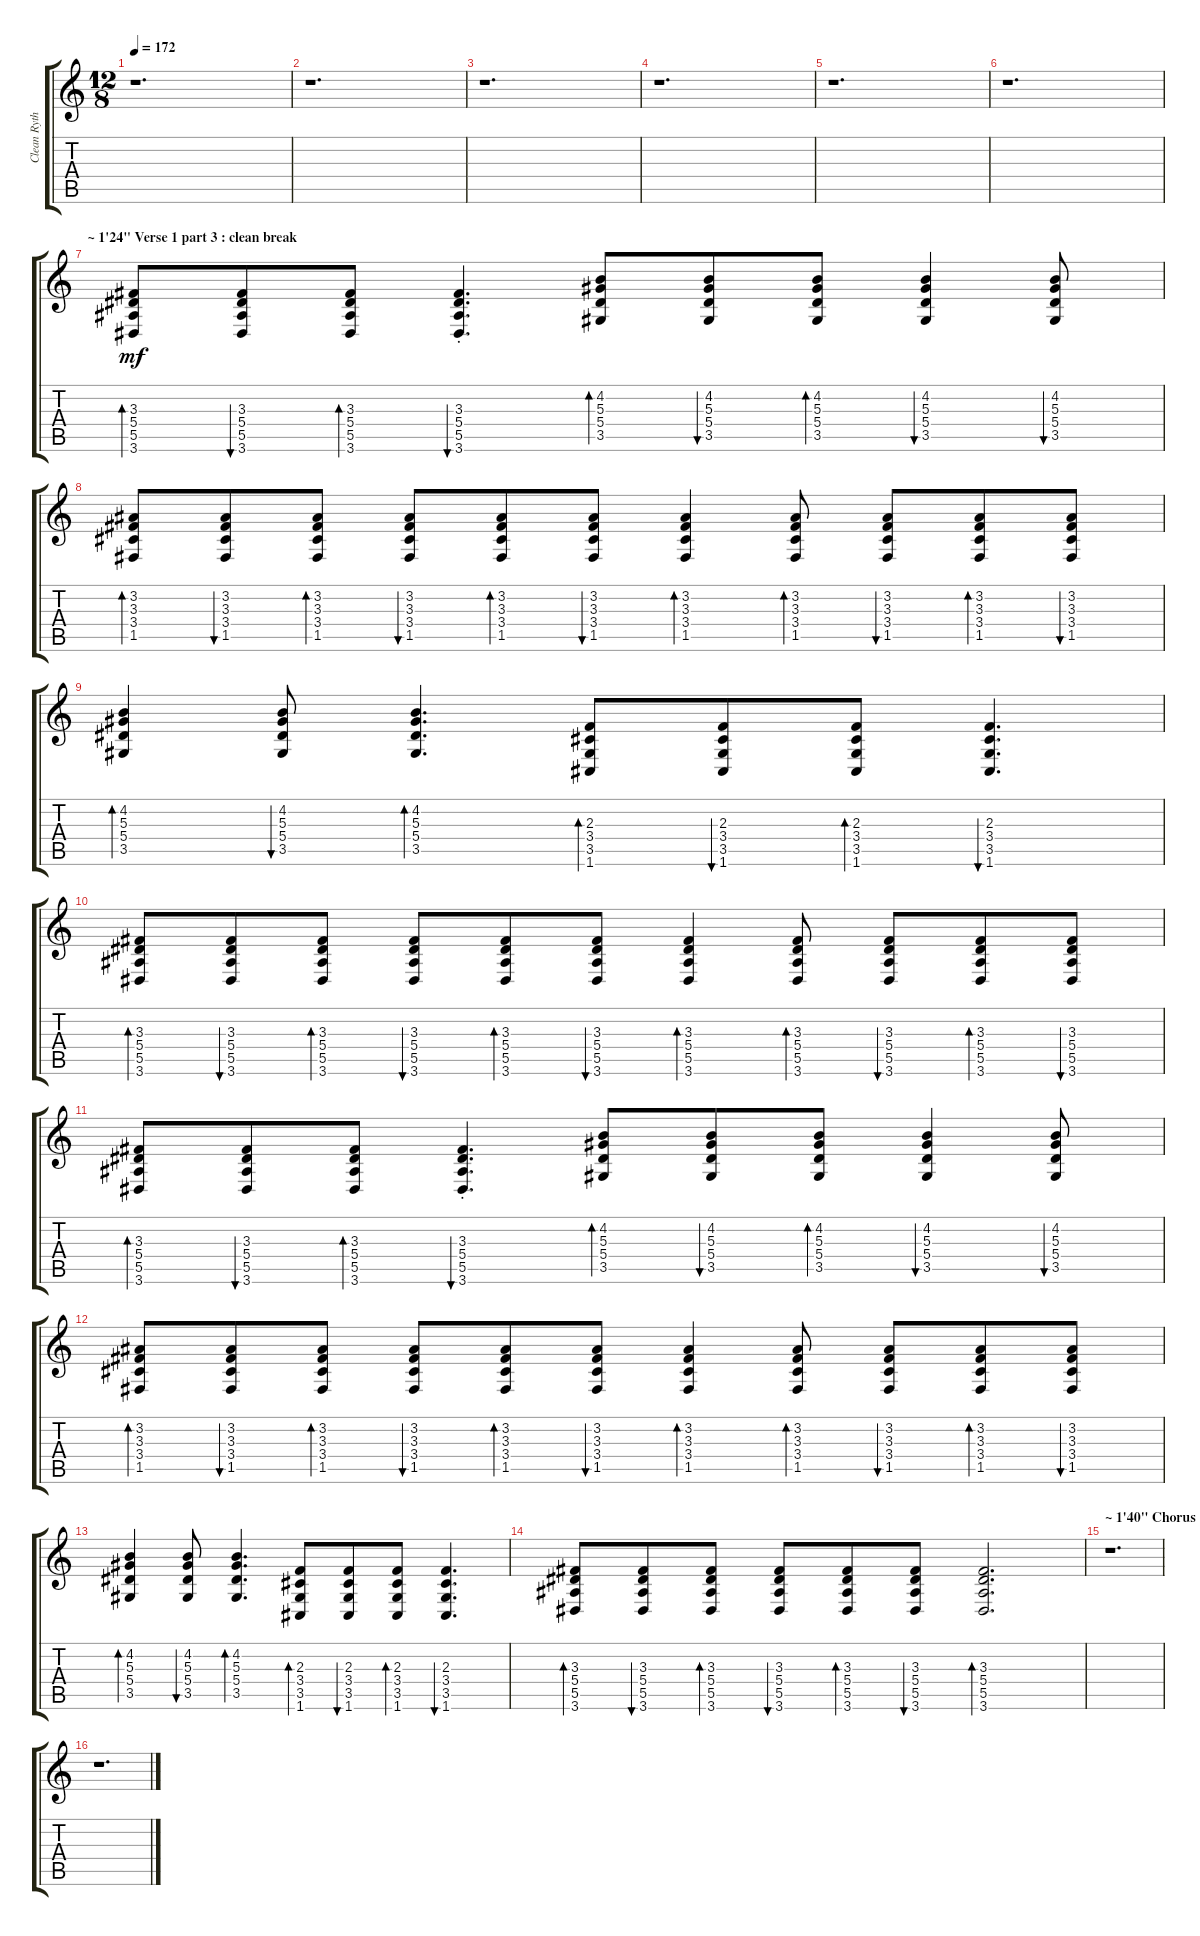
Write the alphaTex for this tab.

\track ("Clean Rythm/Lead - Alex Kautz" "Clean Ryth") {instrument electricguitarjazz}
\staff {score tabs}
\tuning (C4 G3 Eb3 Bb2 F2 C2) {hide}
\ts (12 8)
\tempo 172
\clef g2
\ks c
r.1{d dy mf} |
r.1{d} |
r.1{d} |
r.1{d} |
r.1{d} |
r.1{d} |
\section ("" "~ 1'24\" Verse 1 part 3 : clean break")
(3.3 5.4 5.5 3.6).8{bd 120} (3.3 5.4 5.5 3.6).8{bu 120} (3.3 5.4 5.5 3.6).8{bd 120} (3.3{st} 5.4 5.5 3.6).4{d bu 120} (4.2 5.3 5.4 3.5).8{bd 120} (4.2 5.3 5.4 3.5).8{bu 120} (4.2 5.3 5.4 3.5).8{bd 120} (4.2 5.3 5.4 3.5).4{bu 120} (4.2 5.3 5.4 3.5).8{bu 120} |
(3.2 3.3 3.4 1.5).8{bd 240} (3.2 3.3 3.4 1.5).8{bu 240} (3.2 3.3 3.4 1.5).8{bd 240} (3.2 3.3 3.4 1.5).8{bu 240} (3.2 3.3 3.4 1.5).8{bd 240} (3.2 3.3 3.4 1.5).8{bu 240} (3.2 3.3 3.4 1.5).4{bd 120} (3.2 3.3 3.4 1.5).8{bd 240} (3.2 3.3 3.4 1.5).8{bu 240} (3.2 3.3 3.4 1.5).8{bd 240} (3.2 3.3 3.4 1.5).8{bu 120} |
(4.2 5.3 5.4 3.5).4{bd 240} (4.2 5.3 5.4 3.5).8{bu 240} (4.2 5.3 5.4 3.5).4{d bd 240} (2.3 3.4 3.5 1.6).8{bd 240} (2.3 3.4 3.5 1.6).8{bu 240} (2.3 3.4 3.5 1.6).8{bd 240} (2.3 3.4 3.5 1.6).4{d bu 240} |
(3.3 5.4 5.5 3.6).8{bd 240} (3.3 5.4 5.5 3.6).8{bu 240} (3.3 5.4 5.5 3.6).8{bd 240} (3.3 5.4 5.5 3.6).8{bu 240} (3.3 5.4 5.5 3.6).8{bd 240} (3.3 5.4 5.5 3.6).8{bu 240} (3.3 5.4 5.5 3.6).4{bd 240} (3.3 5.4 5.5 3.6).8{bd 240} (3.3 5.4 5.5 3.6).8{bu 240} (3.3 5.4 5.5 3.6).8{bd 240} (3.3 5.4 5.5 3.6).8{bu 240} |
(3.3 5.4 5.5 3.6).8{bd 120} (3.3 5.4 5.5 3.6).8{bu 120} (3.3 5.4 5.5 3.6).8{bd 120} (3.3{st} 5.4 5.5 3.6).4{d bu 120} (4.2 5.3 5.4 3.5).8{bd 120} (4.2 5.3 5.4 3.5).8{bu 120} (4.2 5.3 5.4 3.5).8{bd 120} (4.2 5.3 5.4 3.5).4{bu 120} (4.2 5.3 5.4 3.5).8{bu 120} |
(3.2 3.3 3.4 1.5).8{bd 240} (3.2 3.3 3.4 1.5).8{bu 240} (3.2 3.3 3.4 1.5).8{bd 240} (3.2 3.3 3.4 1.5).8{bu 240} (3.2 3.3 3.4 1.5).8{bd 240} (3.2 3.3 3.4 1.5).8{bu 240} (3.2 3.3 3.4 1.5).4{bd 120} (3.2 3.3 3.4 1.5).8{bd 240} (3.2 3.3 3.4 1.5).8{bu 240} (3.2 3.3 3.4 1.5).8{bd 240} (3.2 3.3 3.4 1.5).8{bu 120} |
(4.2 5.3 5.4 3.5).4{bd 240} (4.2 5.3 5.4 3.5).8{bu 240} (4.2 5.3 5.4 3.5).4{d bd 240} (2.3 3.4 3.5 1.6).8{bd 240} (2.3 3.4 3.5 1.6).8{bu 240} (2.3 3.4 3.5 1.6).8{bd 240} (2.3 3.4 3.5 1.6).4{d bu 240} |
(3.3 5.4 5.5 3.6).8{bd 240} (3.3 5.4 5.5 3.6).8{bu 240} (3.3 5.4 5.5 3.6).8{bd 240} (3.3 5.4 5.5 3.6).8{bu 240} (3.3 5.4 5.5 3.6).8{bd 240} (3.3 5.4 5.5 3.6).8{bu 240} (3.3 5.4 5.5 3.6).2{d bd 240} |
\section ("" "~ 1'40\" Chorus 1 ")
r.1{d} |
r.1{d}
